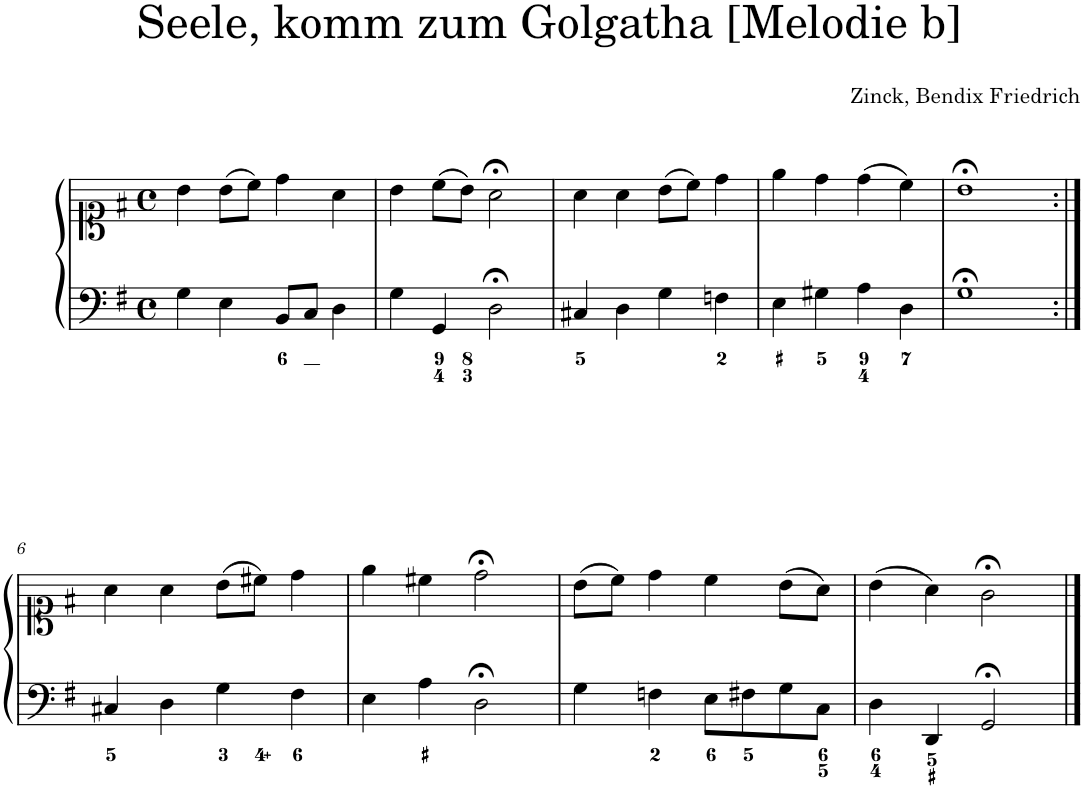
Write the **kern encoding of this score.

**kern	**kern
*part1	*part1
*staff2	*staff1
*I"Piano	*
*I'Pno.	*
*clefF4	*clefC1
*k[f#]	*k[f#]
*M4/4	*M4/4
*met(c)	*met(c)
=1	=1
4G\	4b\
4E\	(8b\L
.	8cc\J)
8BB/L	4dd\
8C/J	.
4D\	4a\
=2	=2
4G\	4b\
4GG/	(8cc\L
.	8b\J)
2D;<\	2a;<\
=3	=3
4C#X/	4a\
4D\	4a\
4G\	(8b\L
.	8cc\J)
4Fn\	4dd\
=4	=4
4E\	4ee\
4G#X\	4dd\
4A\	(4dd\
4D\	4cc\)
=5	=5
1G;<	1b;<
!!LO:LB:g=z
=6:|!	=6:|!
4C#X/	4a\
4D\	4a\
4G\	(8b\L
.	8cc#X\J)
4F#\	4dd\
=7	=7
4E\	4ee\
4A\	4cc#X\
2D;<\	2dd;<\
=8	=8
4G\	(8b\L
.	8cc\J)
4Fn\	4dd\
8E\L	4cc\
8F#X\	.
8G\	(8b\L
8C\J	8a\J)
=9	=9
4D\	(4b\
4DD/	4a\)
2GG;</	2g;<\
==	==
*-	*-
